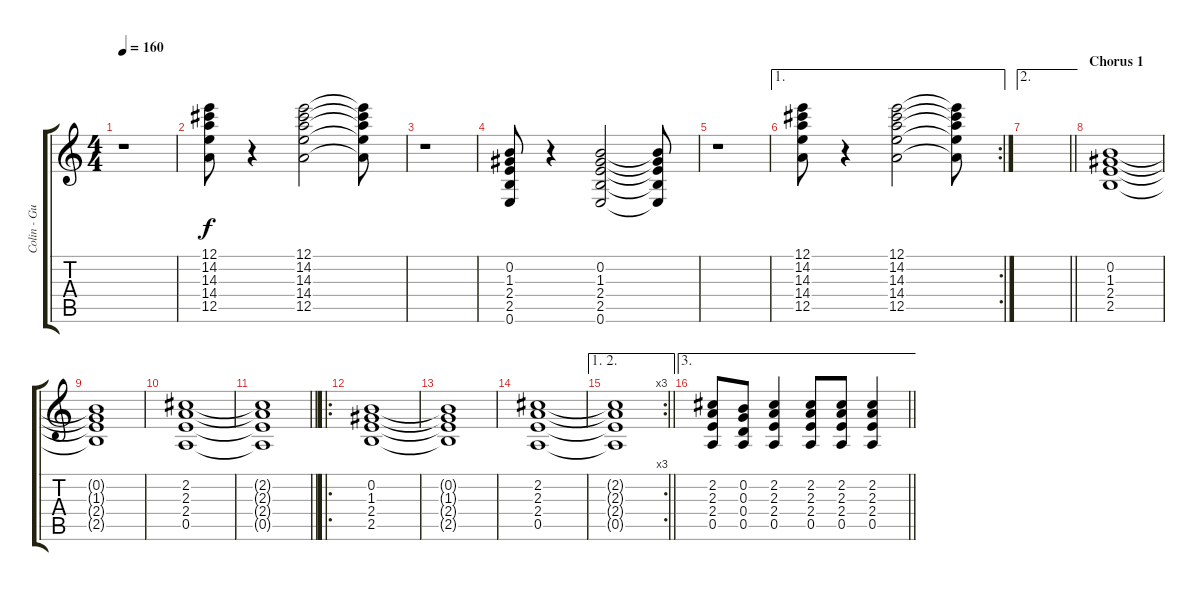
\track ("Colin - Guitar" "Colin - Gu") {instrument distortionguitar}
\staff {score tabs}
\tuning (E4 B3 G3 D3 A2 E2) {hide}
\ts (4 4)
\tempo 160
\clef g2
\ks c
r.1{dy f} |
(12.1 14.2 14.3 14.4 12.5).8 r.4 (12.1 14.2 14.3 14.4 12.5).2 (12.1{t} 14.2{t} 14.3{t} 14.4{t} 12.5{t}).8 |
r.1 |
(0.2 1.3 2.4 2.5 0.6).8 r.4 (0.2 1.3 2.4 2.5 0.6).2 (0.2{t} 1.3{t} 2.4{t} 2.5{t} 0.6{t}).8 |
r.1 |
\ae 1
\rc 2
(12.1 14.2 14.3 14.4 12.5).8 r.4 (12.1 14.2 14.3 14.4 12.5).2 (12.1{t} 14.2{t} 14.3{t} 14.4{t} 12.5{t}).8 |
\ae 2
\barLineRight lightlight
|
\section ("" "Chorus 1")
(0.2 1.3 2.4 2.5).1 |
(0.2{t} 1.3{t} 2.4{t} 2.5{t}).1 |
(2.2 2.3 2.4 0.5).1 |
\barLineRight lightlight
(2.2{t} 2.3{t} 2.4{t} 0.5{t}).1 |
\ro
(0.2 1.3 2.4 2.5).1 |
(0.2{t} 1.3{t} 2.4{t} 2.5{t}).1 |
(2.2 2.3 2.4 0.5).1 |
\ae (1 2)
\rc 3
\barLineRight lightlight
(2.2{t} 2.3{t} 2.4{t} 0.5{t}).1 |
\ae 3
\barLineRight lightlight
(2.2 2.3 2.4 0.5).8 (0.2 0.3 0.4 0.5).8 (2.2 2.3 2.4 0.5).4 (2.2 2.3 2.4 0.5).8 (2.2 2.3 2.4 0.5).8 (2.2 2.3 2.4 0.5).4
